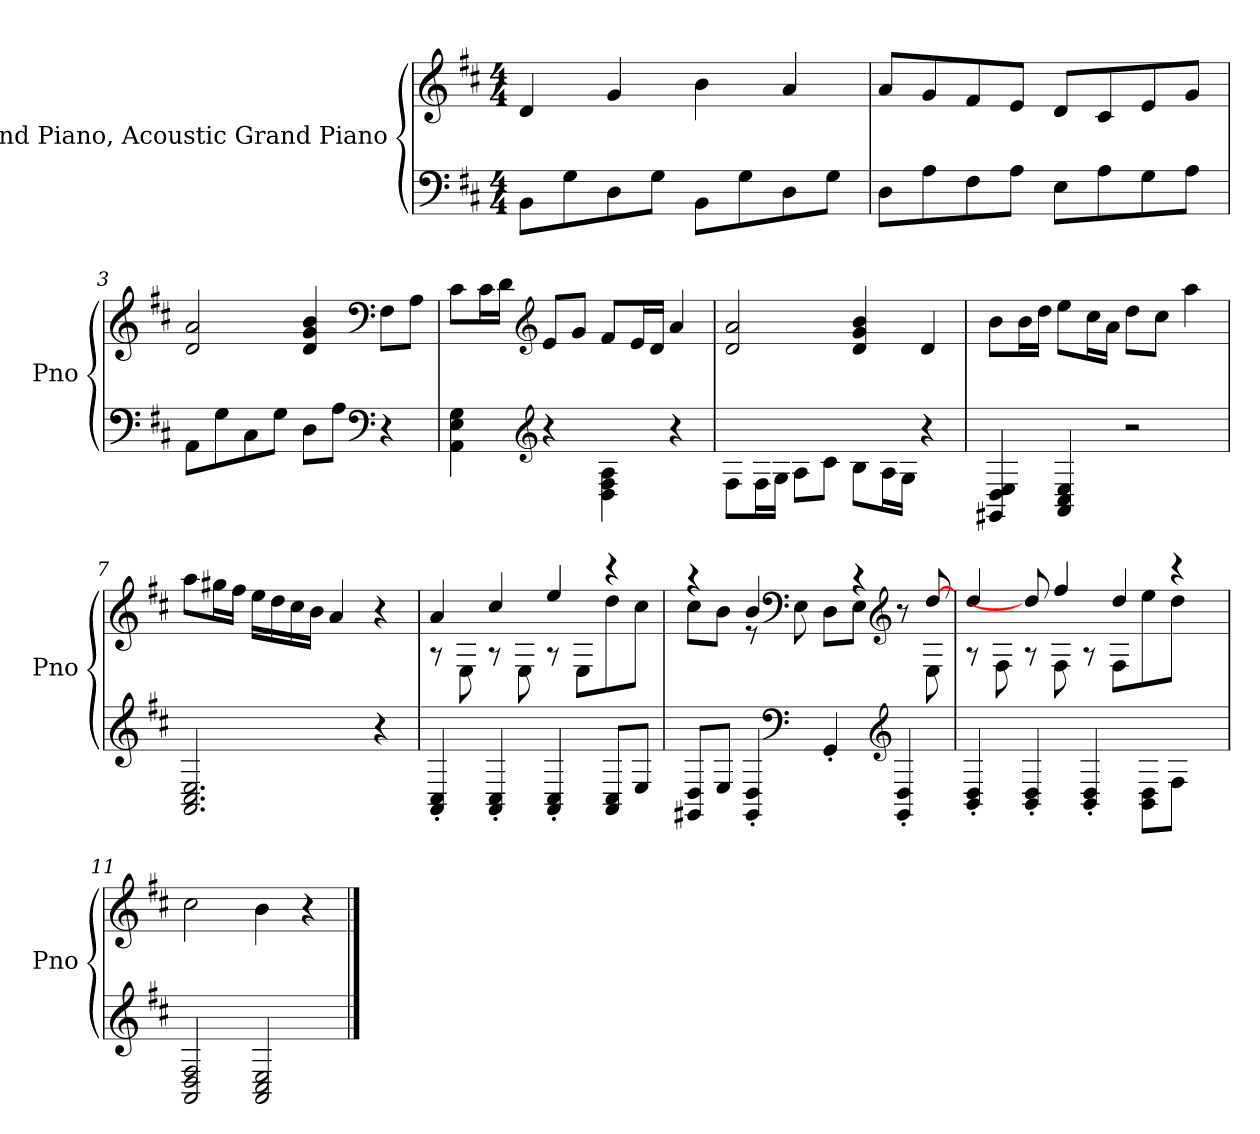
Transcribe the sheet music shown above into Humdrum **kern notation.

**kern	**kern
*part1	*part1
*staff2	*staff1
*I"Grand Piano, Acoustic Grand Piano	*
*I'Pno	*
*clefF4	*clefG2
*k[f#c#]	*k[f#c#]
*M4/4	*M4/4
*MM120	*MM120
=1	=1
8BBi\L	4di/
8Gi\	.
8Di\	4gi/
8Gi\J	.
8BBi\L	4bi\
8Gi\	.
8Di\	4ai/
8Gi\J	.
=2	=2
8Di\L	8ai/L
8Ai\	8gi/
8F#i\	8f#i/
8Ai\J	8ei/J
8Ei\L	8di/L
8Ai\	8c#i/
8Gi\	8ei/
8Ai\J	8gi/J
=3	=3
8AAi\L	2di/ 2ai/
8Gi\	.
8C#i\	.
8Gi\J	.
8Di\L	4di/ 4gi/ 4bi/
8Ai\J	.
*clefF4	*clefF4
4r	8F#i\L
.	8Ai\J
=4	=4
4AAi\ 4Ei\ 4Gi\	8c#i\L
.	16c#i\L
.	16di\JJ
*clefG2	*clefG2
4r	8ei/L
.	8gi/J
4Di\ 4F#i\ 4Ai\	8f#i/L
.	16ei/L
.	16di/JJ
4r	4ai/
!!LO:LB:g=z
=5	=5
8F#i\L	2di/ 2ai/
16F#i\L	.
16Gi\JJ	.
8Ai\L	.
8c#i\J	.
8Bi\L	4di/ 4gi/ 4bi/
16Ai\L	.
16Gi\JJ	.
4r	4di/
=6	=6
4GG#Xi/ 4Di/ 4Ei/	8bi\L
.	16bj\L
.	16ddi\JJ
4AAi/ 4C#i/ 4Ei/	8eei\L
.	16cc#i\L
.	16ai\JJ
2r	8ddi\L
.	8cc#i\J
.	4aai\
=7	=7
2.AAi/ 2.C#i/ 2.Ei/	8aai\L
.	16gg#Xi\L
.	16ff#i\JJ
.	16eei\LL
.	16ddi\
.	16cc#i\
.	16bi\JJ
.	4ai/
4r	4r
=8	=8
*	*^
4AAi/' 4C#i/'	4ai/	8r
.	.	8Ei\
4AAi/' 4C#i/'	4cc#i/	8r
.	.	8Ei\
4AAi/' 4C#i/'	4eei/	8r
.	.	8Ei\L
8AAi/ 8C#i/L	4r	8ddi\
8Ei/J	.	8cc#i\J
!!LO:LB:g=z	!!
=9	=9	=9
*^	*	*
4.ryy	8GG#Xi/ 8Di/L	4r	8cc#i\L
.	8Ei/J	.	8bi\J
.	4GG#i/' 4Di/'	4bi/	8r
*clefF4	*	*clefF4	*
8ryy	.	.	8Ei\
2ryy	4GG#'i/	8ryy	8Di\L
.	.	4r	8Ei\J
*clefG2	*	*clefG2	*
.	4GG#i/' 4Di/'	.	8r
.	.	[8ddi/	8Ei\
*v	*v	*	*
=10	=10	=10
4BBi/' 4Di/'	4ddi/	8r
.	.	8F#i\
4BBi/' 4Di/'	8ddi/]	8r
.	4ff#i/	8F#i\
4BBi/' 4Di/'	.	8r
.	4ddi/	8F#i\L
8BBi\ 8Di\L	.	8eei\
8F#i\J	4r	8ddi\J
8ryy	.	8ryy
*	*v	*v
=11	=11
2AAi/ 2Di/ 2F#i/	2cc#i\
2AAi/ 2C#i/ 2Ei/	4bi\
.	4r
==	==
*-	*-
